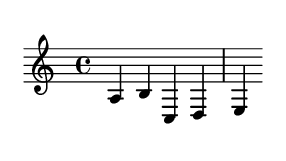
\version "2.20.0"
\include "articulate.ly"
\paper {
  indent = 0\mm
  short-indent = 0\mm
  
    page-breaking = #ly:one-line-breaking
  
  left-margin = 4\mm
  right-margin = 4\mm
  top-margin = 4\mm
  bottom-margin = 4\mm
  oddHeaderMarkup = ##f
  evenHeaderMarkup = ##f
  oddFooterMarkup = ##f
  evenFooterMarkup = ##f
}
\score {
  {
  a b c d e
  }
  \layout { 
    #(layout-set-staff-size 16)
    \context {
      \Lyrics
      
      
    }
  }
  \midi { 
    \tempo 4 = 120
  }
}